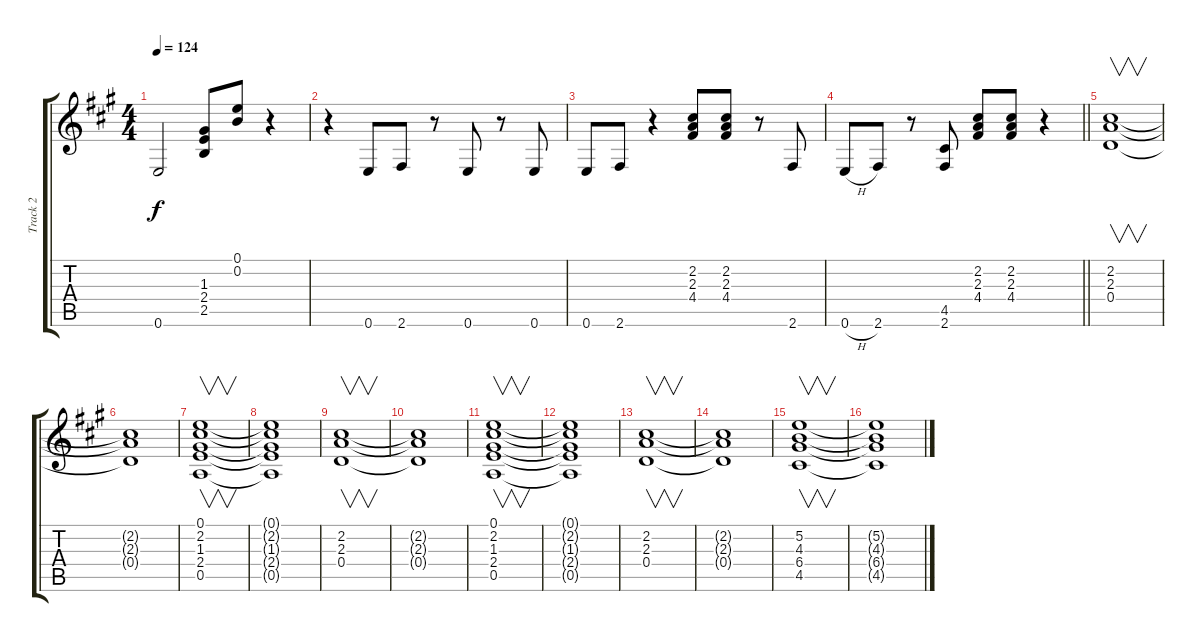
\track ("Track 2" "Track 2") {instrument electricguitarjazz}
\staff {score tabs}
\tuning (E4 B3 G3 D3 A2 E2) {hide}
\ts (4 4)
\tempo 124
\clef g2
\ks f#minor
0.6.2{dy f} (1.3 2.4 2.5).8 (0.1 0.2).8 r.4 |
r.4 0.6.8 2.6.8 r.8 0.6.8 r.8 0.6.8 |
0.6.8 2.6.8 r.4 (2.2 2.3 4.4).8 (2.2 2.3 4.4).8 r.8 2.6.8 |
\barLineRight lightlight
0.6{h}.8 2.6.8 r.8 (4.5 2.6).8 (2.2 2.3 4.4).8 (2.2 2.3 4.4).8 r.4 |
(2.2 2.3 0.4).1{v} |
(2.2{t} 2.3{t} 0.4{t}).1 |
(0.1 2.2 1.3 2.4 0.5).1{v} |
(0.1{t} 2.2{t} 1.3{t} 2.4{t} 0.5{t}).1 |
(2.2 2.3 0.4).1{v} |
(2.2{t} 2.3{t} 0.4{t}).1 |
(0.1 2.2 1.3 2.4 0.5).1{v} |
(0.1{t} 2.2{t} 1.3{t} 2.4{t} 0.5{t}).1 |
(2.2 2.3 0.4).1{v} |
(2.2{t} 2.3{t} 0.4{t}).1 |
(5.2 4.3 6.4 4.5).1{v} |
(5.2{t} 4.3{t} 6.4{t} 4.5{t}).1
